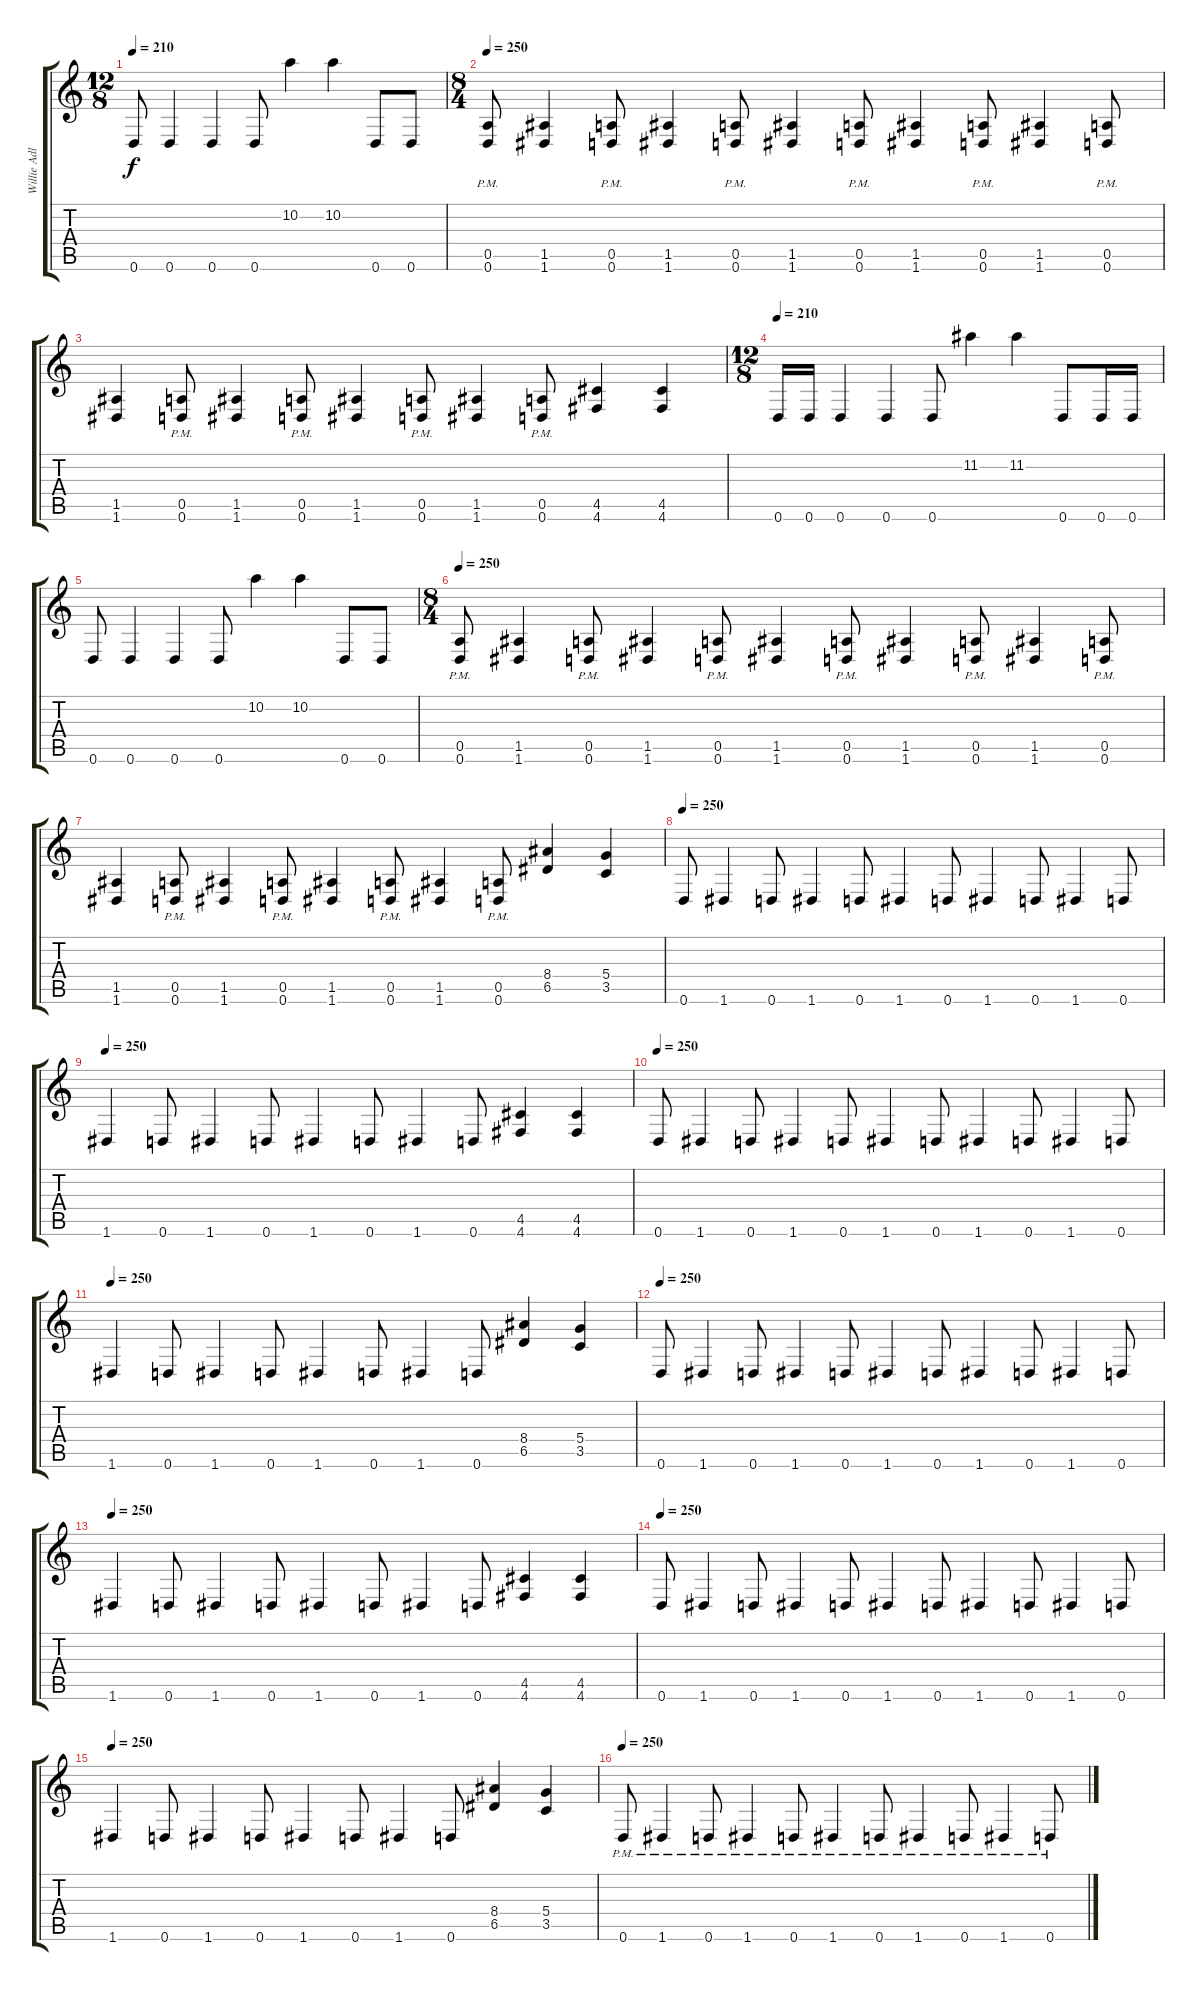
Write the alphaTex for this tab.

\track ("Willie Adler" "Willie Adl") {instrument distortionguitar}
\staff {score tabs}
\tuning (E4 B3 G3 D3 A2 D2) {hide}
\ts (12 8)
\tempo 210
\clef g2
\ks c
0.6.8{dy f} 0.6.4 0.6.4 0.6.8 10.2.4 10.2.4 0.6.8 0.6.8 |
\ts (8 4)
\tempo 250
(0.5{pm} 0.6{pm}).8 (1.5 1.6).4 (0.5{pm} 0.6{pm}).8 (1.5 1.6).4 (0.5{pm} 0.6{pm}).8 (1.5 1.6).4 (0.5{pm} 0.6{pm}).8 (1.5 1.6).4 (0.5{pm} 0.6{pm}).8 (1.5 1.6).4 (0.5{pm} 0.6{pm}).8 |
(1.5 1.6).4 (0.5{pm} 0.6{pm}).8 (1.5 1.6).4 (0.5{pm} 0.6{pm}).8 (1.5 1.6).4 (0.5{pm} 0.6{pm}).8 (1.5 1.6).4 (0.5{pm} 0.6{pm}).8 (4.5 4.6).4 (4.5 4.6).4 |
\ts (12 8)
\tempo 210
0.6.16 0.6.16 0.6.4 0.6.4 0.6.8 11.2.4 11.2.4 0.6.8 0.6.16 0.6.16 |
0.6.8 0.6.4 0.6.4 0.6.8 10.2.4 10.2.4 0.6.8 0.6.8 |
\ts (8 4)
\tempo 250
(0.5{pm} 0.6{pm}).8 (1.5 1.6).4 (0.5{pm} 0.6{pm}).8 (1.5 1.6).4 (0.5{pm} 0.6{pm}).8 (1.5 1.6).4 (0.5{pm} 0.6{pm}).8 (1.5 1.6).4 (0.5{pm} 0.6{pm}).8 (1.5 1.6).4 (0.5{pm} 0.6{pm}).8 |
(1.5 1.6).4 (0.5{pm} 0.6{pm}).8 (1.5 1.6).4 (0.5{pm} 0.6{pm}).8 (1.5 1.6).4 (0.5{pm} 0.6{pm}).8 (1.5 1.6).4 (0.5{pm} 0.6{pm}).8 (8.4 6.5).4 (5.4 3.5).4 |
\tempo 250
0.6.8 1.6.4 0.6.8 1.6.4 0.6.8 1.6.4 0.6.8 1.6.4 0.6.8 1.6.4 0.6.8 |
\tempo 250
1.6.4 0.6.8 1.6.4 0.6.8 1.6.4 0.6.8 1.6.4 0.6.8 (4.5 4.6).4 (4.5 4.6).4 |
\tempo 250
0.6.8 1.6.4 0.6.8 1.6.4 0.6.8 1.6.4 0.6.8 1.6.4 0.6.8 1.6.4 0.6.8 |
\tempo 250
1.6.4 0.6.8 1.6.4 0.6.8 1.6.4 0.6.8 1.6.4 0.6.8 (8.4 6.5).4 (5.4 3.5).4 |
\tempo 250
0.6.8 1.6.4 0.6.8 1.6.4 0.6.8 1.6.4 0.6.8 1.6.4 0.6.8 1.6.4 0.6.8 |
\tempo 250
1.6.4 0.6.8 1.6.4 0.6.8 1.6.4 0.6.8 1.6.4 0.6.8 (4.5 4.6).4 (4.5 4.6).4 |
\tempo 250
0.6.8 1.6.4 0.6.8 1.6.4 0.6.8 1.6.4 0.6.8 1.6.4 0.6.8 1.6.4 0.6.8 |
\tempo 250
1.6.4 0.6.8 1.6.4 0.6.8 1.6.4 0.6.8 1.6.4 0.6.8 (8.4 6.5).4 (5.4 3.5).4 |
\tempo 250
0.6{pm}.8 1.6{pm}.4 0.6{pm}.8 1.6{pm}.4 0.6{pm}.8 1.6{pm}.4 0.6{pm}.8 1.6{pm}.4 0.6{pm}.8 1.6{pm}.4 0.6{pm}.8
